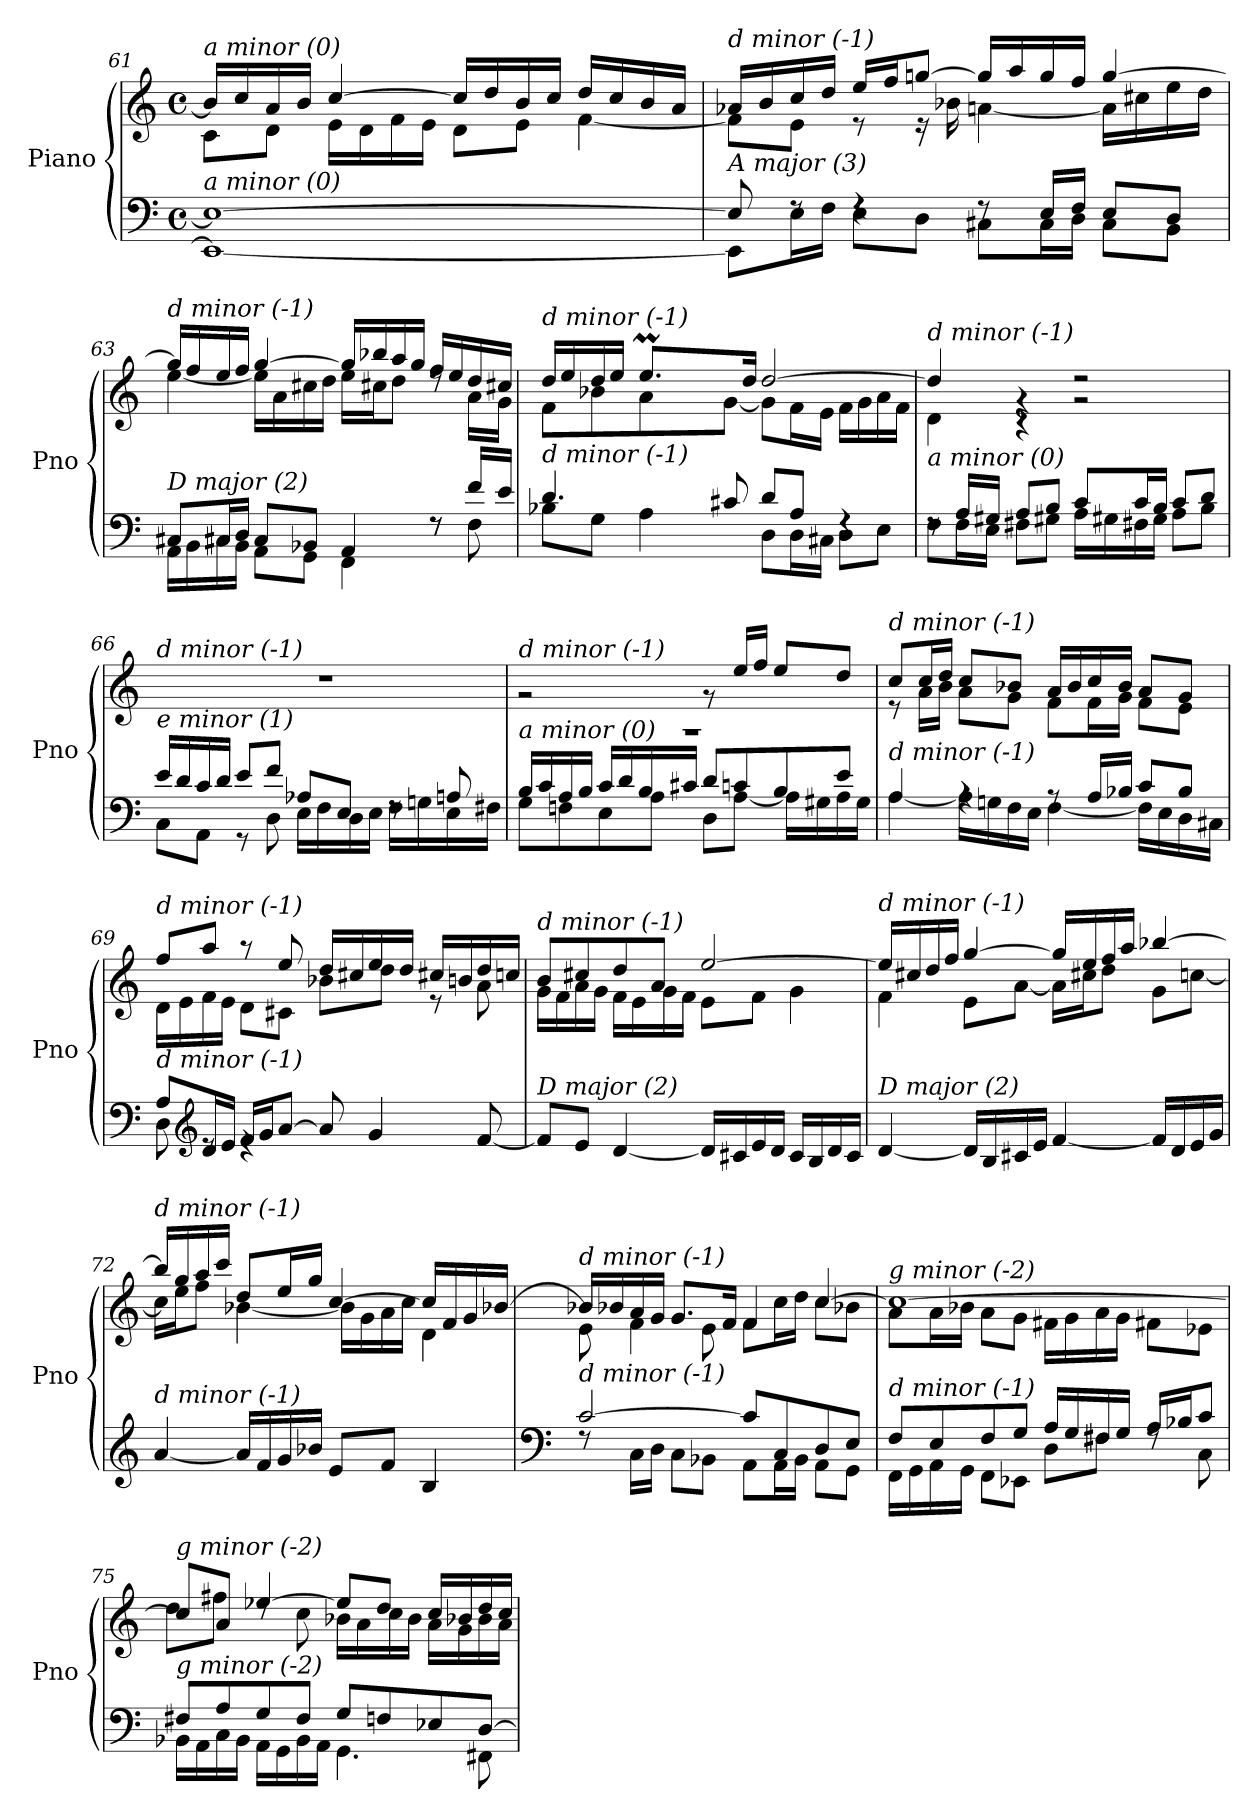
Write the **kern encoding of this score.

**kern	**kern
*part1	*part1
*staff2	*staff1
*I"Piano	*
*I'Pno	*
!!LO:LB:g=z
*clefF4	*clefG2
*k[]	*k[]
*M4/4	*M4/4
*met(c)	*met(c)
=61	=61
*^	*^
!	!	!LO:TX:i:t=a minor (0)	!
!LO:TX:i:t=a minor (0)	!	!	!
1E_	1EE_	16b/LL]	8c\L
.	.	16cc/	.
.	.	16a/	8d\J
.	.	16b/JJ	.
.	.	[4cc/	16e\LL
.	.	.	16d\
.	.	.	16f\
.	.	.	16e\JJ
.	.	16cc/LL]	8d\L
.	.	16dd/	.
.	.	16b/	8e\J
.	.	16cc/JJ	.
.	.	16dd/LL	[4f\
.	.	16cc/	.
.	.	16b/	.
.	.	16a/JJ	.
!!LO:LB:g=z	!!
=62	=62	=62	=62
!	!	!LO:TX:i:t=d minor (-1)	!
!LO:TX:i:t=A major (3)	!	!	!
8E/]	8EE\L]	16a-Xi/LL	8f\L]
.	.	16b/	.
8rF	16E\L	16cc/	8e\J
.	16F\JJ	16dd/JJ	.
4rF	8E\L	16ee/LL	8r
.	.	16ff/J	.
.	8D\J	[8ggn/J	16r
.	.	.	16b-X\
8rF	8C#X\L	16gg/LL]	[4a\
.	.	16aa/	.
16E/LL	16C#\L	16gg/	.
16F/JJ	16D\JJ	16ff/JJ	.
8E/L	8C#\L	[4gg/	16a\LL]
.	.	.	16cc#X\
8D/J	8BB\J	.	16ee\
.	.	.	16dd\JJ
=63	=63	=63	=63
!	!	!LO:TX:i:t=d minor (-1)	!
!LO:TX:i:t=D major (2)	!	!	!
8C#X/L	16AA\LL	16gg/LL]	[4ee\
.	16BB\	16ff/	.
16C#X/L	16C#X\	16ee/	.
16D/JJ	16BB\JJ	16ff/JJ	.
8C#/L	8AA\L	[4gg/	16ee\LL]
.	.	.	16a\
8BB-X/J	8GG\J	.	16cc#X\
.	.	.	16dd\JJ
4AA/	4FF\	16gg/LL]	16ee\LL
.	.	16bb-X/	16cc#X\J
.	.	16aa/	8dd\J
.	.	16gg/JJ	.
8rF	8rF	16ff/LL	8rdd
.	.	16ee/	.
16f/LL	8F\	16dd/	16a\LL
16e/JJ	.	16cc#X/JJ	16g\JJ
!!LO:PB:g=z
=64	=64	=64	=64
*	*^	*	*^
!	!	!	!LO:TX:i:t=d minor (-1)	!	!
!LO:TX:i:t=d minor (-1)	!	!	!	!	!
4ryy	4.d/	8B-X\L	16dd/LL	8f\L	4ryy
.	.	.	16ee/	.	.
.	.	8G\J	16dd/	8b-X\	.
.	.	.	16ee/JJ	.	.
8.ryy	.	4A\	8.eem/L	8a\	32ffyy
.	.	.	.	.	32eeyy
.	.	.	.	.	32ffyy
.	.	.	.	.	16.eeyy
.	8c#X/	.	.	[8g\J	.
2ryy	.	.	16dd/Jk	.	2ryy
.	8d/L	8D\L	[2dd/	8g\L]	.
.	8A/J	16D\L	.	16f\L	.
.	.	16C#X\JJ	.	16e\JJ	.
.	4rF	8D\L	.	16f\LL	.
.	.	.	.	16g\	.
.	.	8E\J	.	16a\	.
16ryy	.	.	.	16f\JJ	16ryy
*	*v	*v	*	*	*
!!LO:LB:g=z
=65	=65	=65	=65	=65
!	!	!LO:TX:i:t=d minor (-1)	!	!
!LO:TX:i:t=a minor (0)	!	!	!	!
*	*	*	*v	*v
8rF	8F\L	4dd/]	4d\
16A/LL	16F\L	.	.
16G#X/JJ	16E\JJ	.	.
8A/L	8F#X\L	4rg	4r
8B/J	8G#X\J	.	.
8c/L	16A\LL	2rg	2rdd
.	16G#X\	.	.
16c/L	16F#X\	.	.
16B/JJ	16G#\JJ	.	.
8c/L	8A\L	.	.
8d/J	8B\J	.	.
*	*	*v	*v
=66	=66	=66
!	!	!LO:TX:i:t=d minor (-1)
!LO:TX:i:t=e minor (1)	!	!
16e/LL	8C\L	1rdd
16d/	.	.
16c/	8AA\J	.
16d/JJ	.	.
8e/L	8r	.
8f/J	8D\	.
8A-Xi/L	16E\LL	.
.	16F\	.
8E/J	16D\	.
.	16E\JJ	.
8rF	16F\LL	.
.	16Gn\	.
8A/	16E\	.
.	16F#X\JJ	.
!!LO:LB:g=z
=67	=67	=67
*	*	*^
!	!	!LO:TX:i:t=d minor (-1)	!
!LO:TX:i:t=a minor (0)	!	!	!
16B/LL	8G\L	1rA	2r
16c/	.	.	.
16A/	8Fn\	.	.
16B/JJ	.	.	.
16c/LL	8E\	.	.
16d/	.	.	.
16B/	8A\J	.	.
16c#X/JJ	.	.	.
8d/L	8D\L	.	8r
8cn/	[8A\J	.	16ee/LL
.	.	.	16ff/JJ
8B/	16A\LL]	.	8ee/L
.	16G#X\	.	.
8e/J	16A\	.	8dd/J
.	16G#\JJ	.	.
!!LO:LB:g=z	!!
=68	=68	=68	=68
!	!	!LO:TX:i:t=d minor (-1)	!
!LO:TX:i:t=d minor (-1)	!	!	!
4A/	[4A\	8cc/L	8r
.	.	16cc/L	16a\LL
.	.	16dd/JJ	16b\JJ
4rA	16A\LL]	8cc/L	8a\L
.	16Gn\	.	.
.	16F\	8b-X/J	8g\J
.	16E\JJ	.	.
8rA	[4F\	16a/LL	8f\L
.	.	16b-/	.
16A/LL	.	16cc/	16f\L
16B-X/JJ	.	16b-/JJ	16g\JJ
8c/L	16F\LL]	8a/L	8f\L
.	16E\	.	.
8B-/J	16D\	8g/J	8e\J
.	16C#X\JJ	.	.
=69	=69	=69	=69
*	*	*	*^
!	!	!LO:TX:i:t=d minor (-1)	!	!
!LO:TX:i:t=d minor (-1)	!	!	!	!
8A/L	8D\	8ff/L	16d\LL	2ryy
.	.	.	16e\	.
*clefG2	*	*	*	*
16d/L	8re	8aa/J	16f\	.
16e/JJ	.	.	16e\JJ	.
16f/LL	4re	8r	8d\L	.
16g/J	.	.	.	.
[8a/J	.	8ee/	8c#X\J	.
8a/]	2ryy	16dd/LL	8b-X\L	2ryy
.	.	16cc#X/	.	.
4g/	.	16ee/	8dd\J	.
.	.	16dd/JJ	.	.
.	.	16cc#X/LL	8r	.
.	.	16bn/	.	.
[8f/	.	16dd/	8a\	.
.	.	16ccn/JJ	.	.
*v	*v	*	*	*
*	*	*v	*v
!!LO:LB:g=z
=70	=70	=70
!	!LO:TX:i:t=d minor (-1)	!
!LO:TX:i:t=D major (2)	!	!
8f/L]	8b/L	16g\LL
.	.	16f\
8e/J	8cc#X/	16a\
.	.	16g\JJ
[4d/	8dd/	16f\LL
.	.	16e\
.	8a/J	16g\
.	.	16f\JJ
16d/LL]	[2ee/	8e\L
16c#X/	.	.
16e/	.	8f\J
16d/JJ	.	.
16c#/LL	.	4g\
16B/	.	.
16d/	.	.
16c#/JJ	.	.
!!LO:LB:g=z	!!
=71	=71	=71
!	!LO:TX:i:t=d minor (-1)	!
!LO:TX:i:t=D major (2)	!	!
[4d/	16ee/LL]	4f\
.	16cc#X/	.
.	16dd/	.
.	16ff/JJ	.
16d/LL]	[4gg/	8e\L
16B/	.	.
16c#X/	.	[8a\J
16e/JJ	.	.
[4f/	16gg/LL]	16a\LL]
.	16ee/	16cc#X\J
.	16ff/	8dd\J
.	16aa/JJ	.
16f/LL]	[4bb-X/	8g\L
16d/	.	.
16e/	.	[8ccn\J
16g/JJ	.	.
=72	=72	=72
!	!LO:TX:i:t=d minor (-1)	!
!LO:TX:i:t=d minor (-1)	!	!
[4a/	16bb-/LL]	16cc\LL]
.	16gg/	16ee\J
.	16aa/	8ff\J
.	16ccc/JJ	.
16a/LL]	8dd/L	[4b-X\
16f/	.	.
16g/	16ee/L	.
16b-X/JJ	16gg/JJ	.
8e/L	[4cc/	16b-\LL]
.	.	16g\
8f/J	.	16a\
.	.	16cc\JJ
4B/	16cc/LL]	4d\
.	16f/	.
.	16g/	.
.	[16b-X/JJ	.
!!LO:PB:g=z	!!
=73	=73	=73
*clefF4	*	*
*^	*	*
!	!	!LO:TX:i:t=d minor (-1)	!
!LO:TX:i:t=d minor (-1)	!	!	!
[2c/	8rF	16b-X/LL]	8e\
.	.	16b-X/	.
.	16C\LL	16a/	4f\
.	16D\JJ	16g/JJ	.
.	8C\L	8.g/L	.
.	8BB-X\J	.	8e\
.	.	16f/Jk	.
8c/L]	8AA\L	4f/	8f\L
8C/	16AA\L	.	16cc\L
.	16BB-\JJ	.	16dd\JJ
8D/	8AA\L	[4cc/	8cc\L
8E/J	8GG\J	.	8b-X\J
!!LO:LB:g=z	!!
=74	=74	=74	=74
!	!	!LO:TX:i:t=g minor (-2)	!
!LO:TX:i:t=d minor (-1)	!	!	!
8F/L	16FF\LL	1cc_	8a\L
.	16GG\	.	.
8E/	16AA\	.	16a\L
.	16GG\JJ	.	16b-X\JJ
8F/	8FF\L	.	8a\L
8G/J	8EE-X\J	.	8g\J
16A/LL	8D\L	.	16f#X\LL
16G/	.	.	16g\
16F#X/	8F#X\J	.	16a\
16G/JJ	.	.	16g\JJ
16A/LL	8rF	.	8f#X\L
16B-X/J	.	.	.
8c/J	8C\	.	8e-X\J
=75	=75	=75	=75
!	!	!LO:TX:i:t=g minor (-2)	!
!LO:TX:i:t=g minor (-2)	!	!	!
8F#X/L	16BB-X\LL	8cc/L]	8dd\L
.	16AA\	.	.
8A/	16C\	8a/J	8ff#X\J
.	16BB-\JJ	.	.
8G/	16AA\LL	[4ee-X/	8rdd
.	16GG\	.	.
8F#/J	16BB-\	.	8cc\
.	16AA\JJ	.	.
8G/L	4.GG\	8ee-/L]	16b-X\LL
.	.	.	16a\
8Fn/	.	8dd/J	16cc\
.	.	.	16b-\JJ
8E-X/	.	16cc/LL	16a\LL
.	.	16b-X/	16g\
[8D/J	8FF#X\	16dd/	16b-\
.	.	16cc/JJ	16a\JJ
*v	*v	*	*
*	*v	*v
=	=
*-	*-
